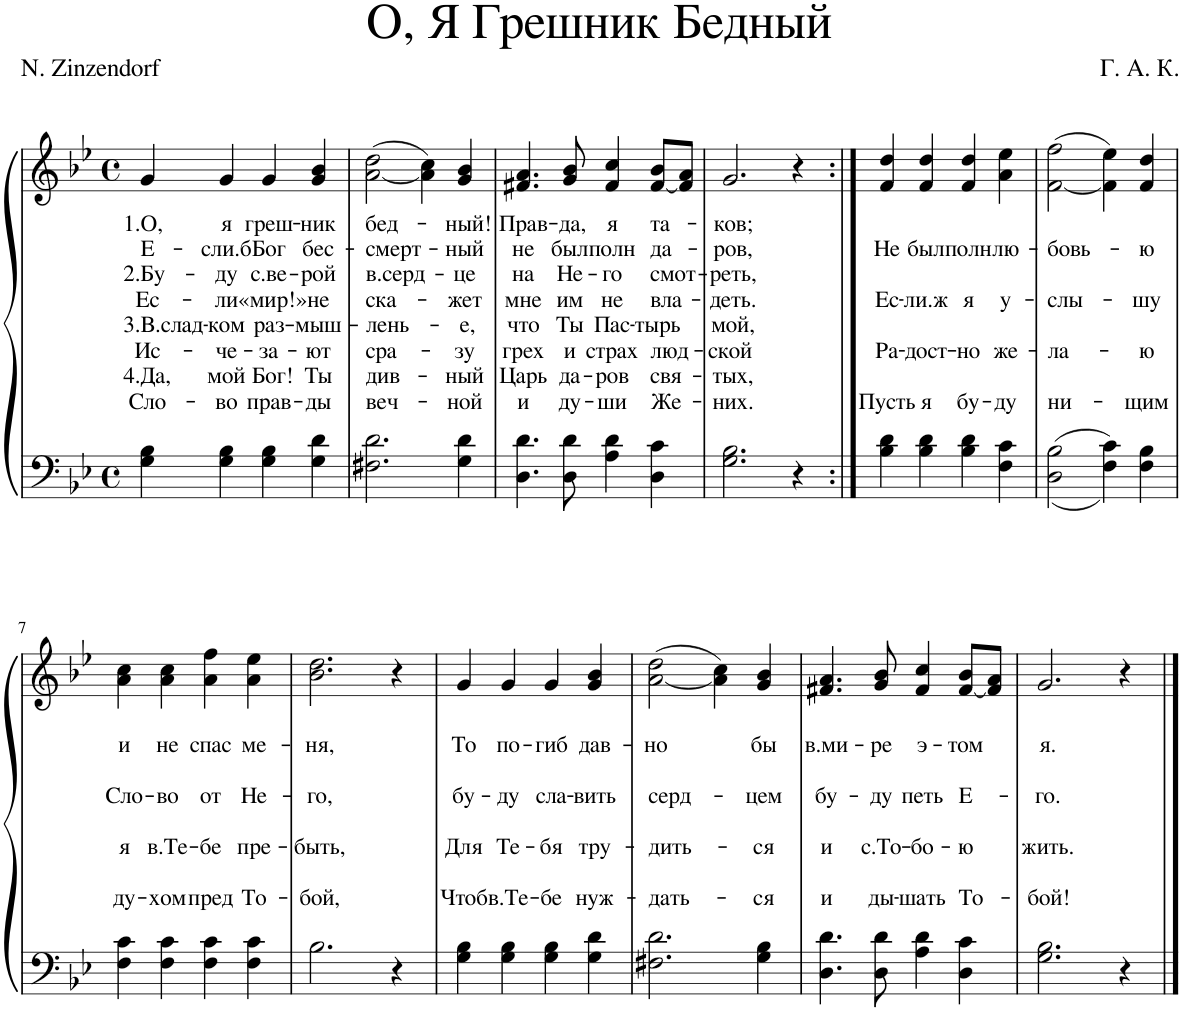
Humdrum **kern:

**kern	**kern	**text	**text	**text	**text	**text	**text	**text	**text
*part1	*part1	*part1	*part1	*part1	*part1	*part1	*part1	*part1	*part1
*staff2	*staff1	*staff1	*staff1	*staff1	*staff1	*staff1	*staff1	*staff1	*staff1
*I"Piano	*	*	*	*	*	*	*	*	*
*I'Pno.	*	*	*	*	*	*	*	*	*
*clefF4	*clefG2	*	*	*	*	*	*	*	*
*k[b-e-]	*k[b-e-]	*	*	*	*	*	*	*	*
*M4/4	*M4/4	*	*	*	*	*	*	*	*
*met(c)	*met(c)	*	*	*	*	*	*	*	*
=1	=1	=1	=1	=1	=1	=1	=1	=1	=1
!	!	!LO:LY:b	!LO:LY:b	!LO:LY:b	!LO:LY:b	!LO:LY:b	!LO:LY:b	!LO:LY:b	!LO:LY:b
4G\ 4B-\	4g/	1.О,	Е-	2.Бу-	Ес-	3.В.слад-	Ис-	4.Да,	Сло-
!	!	!LO:LY:b	!LO:LY:b	!LO:LY:b	!LO:LY:b	!LO:LY:b	!LO:LY:b	!LO:LY:b	!LO:LY:b
4G\ 4B-\	4g/	я	-сли.б	-ду	-ли	-ком	-че-	мой	-во
!	!	!LO:LY:b	!LO:LY:b	!LO:LY:b	!LO:LY:b	!LO:LY:b	!LO:LY:b	!LO:LY:b	!LO:LY:b
4G\ 4B-\	4g/	греш-	Бог	с.ве-	«мир!»	раз-	-за-	Бог!	прав-
!	!	!LO:LY:b	!LO:LY:b	!LO:LY:b	!LO:LY:b	!LO:LY:b	!LO:LY:b	!LO:LY:b	!LO:LY:b
4G\ 4d\	4g/ 4b-/	-ник	бес-	-рой	не	-мыш-	-ют	Ты	-ды
=2	=2	=2	=2	=2	=2	=2	=2	=2	=2
!	!	!LO:LY:b	!LO:LY:b	!LO:LY:b	!LO:LY:b	!LO:LY:b	!LO:LY:b	!LO:LY:b	!LO:LY:b
2.F#X\ 2.d\	(>[2a\ 2dd\	бед-	-смерт-	в.серд-	ска-	-лень-	сра-	див-	веч-
.	4a\] 4cc\)	.	.	.	.	.	.	.	.
!	!	!LO:LY:b	!LO:LY:b	!LO:LY:b	!LO:LY:b	!LO:LY:b	!LO:LY:b	!LO:LY:b	!LO:LY:b
4G\ 4d\	4g/ 4b-/	-ный!	-ный	-це	-жет	-е,	-зу	-ный	-ной
=3	=3	=3	=3	=3	=3	=3	=3	=3	=3
!	!	!LO:LY:b	!LO:LY:b	!LO:LY:b	!LO:LY:b	!LO:LY:b	!LO:LY:b	!LO:LY:b	!LO:LY:b
4.D\ 4.d\	4.f#X/ 4.a/	Прав-	не	на	мне	что	грех	Царь	и
!	!	!LO:LY:b	!LO:LY:b	!LO:LY:b	!LO:LY:b	!LO:LY:b	!LO:LY:b	!LO:LY:b	!LO:LY:b
8D\ 8d\	8g/ 8b-/	-да,	был	Не-	им	Ты	и	да-	ду-
!	!	!LO:LY:b	!LO:LY:b	!LO:LY:b	!LO:LY:b	!LO:LY:b	!LO:LY:b	!LO:LY:b	!LO:LY:b
4A\ 4d\	4f#/ 4cc/	я	полн	-го	не	Пас-	страх	-ров	-ши
!	!	!LO:LY:b	!LO:LY:b	!LO:LY:b	!LO:LY:b	!LO:LY:b	!LO:LY:b	!LO:LY:b	!LO:LY:b
4D\ 4c\	[8f#/ 8b-/L	та-	да-	смот-	вла-	-тырь	люд-	свя-	Же-
.	8f#/] 8a/J	.	.	.	.	.	.	.	.
=4	=4	=4	=4	=4	=4	=4	=4	=4	=4
!	!	!LO:LY:b	!LO:LY:b	!LO:LY:b	!LO:LY:b	!LO:LY:b	!LO:LY:b	!LO:LY:b	!LO:LY:b
2.G\ 2.B-\	2.g/	-ков;	-ров,	-реть,	-деть.	мой,	-ской	-тых,	-них.
4r	4r	.	.	.	.	.	.	.	.
=5:|!	=5:|!	=5:|!	=5:|!	=5:|!	=5:|!	=5:|!	=5:|!	=5:|!	=5:|!
!	!	!	!LO:LY:b	!	!LO:LY:b	!	!LO:LY:b	!	!LO:LY:b
4B-\ 4d\	4f/ 4dd/	.	Не	.	Ес-	.	Ра-	.	Пусть
!	!	!	!LO:LY:b	!	!LO:LY:b	!	!LO:LY:b	!	!LO:LY:b
4B-\ 4d\	4f/ 4dd/	.	был	.	-ли.ж	.	-дост-	.	я
!	!	!	!LO:LY:b	!	!LO:LY:b	!	!LO:LY:b	!	!LO:LY:b
4B-\ 4d\	4f/ 4dd/	.	полн	.	я	.	-но	.	бу-
!	!	!	!LO:LY:b	!	!LO:LY:b	!	!LO:LY:b	!	!LO:LY:b
4F\ 4c\	4a\ 4ee-\	.	лю-	.	у-	.	же-	.	-ду
=6	=6	=6	=6	=6	=6	=6	=6	=6	=6
!	!	!	!LO:LY:b	!	!LO:LY:b	!	!LO:LY:b	!	!LO:LY:b
2D\ 2B-\	(>[2f\ 2ff\	.	-бовь-	.	-слы-	.	-ла-	.	ни-
4F\ 4c\	4f\] 4ee-\)	.	.	.	.	.	.	.	.
!	!	!	!LO:LY:b	!	!LO:LY:b	!	!LO:LY:b	!	!LO:LY:b
4F\ 4B-\	4f/ 4dd/	.	-ю	.	-шу	.	-ю	.	-щим
!!LO:LB:g=z
=7	=7	=7	=7	=7	=7	=7	=7	=7	=7
!	!	!	!LO:LY:b	!	!LO:LY:b	!	!LO:LY:b	!	!LO:LY:b
4F\ 4c\	4a\ 4cc\	.	и	.	Сло-	.	я	.	ду-
!	!	!	!LO:LY:b	!	!LO:LY:b	!	!LO:LY:b	!	!LO:LY:b
4F\ 4c\	4a\ 4cc\	.	не	.	-во	.	в.Те-	.	-хом
!	!	!	!LO:LY:b	!	!LO:LY:b	!	!LO:LY:b	!	!LO:LY:b
4F\ 4c\	4a\ 4ff\	.	спас	.	от	.	-бе	.	пред
!	!	!	!LO:LY:b	!	!LO:LY:b	!	!LO:LY:b	!	!LO:LY:b
4F\ 4c\	4a\ 4ee-\	.	ме-	.	Не-	.	пре-	.	То-
=8	=8	=8	=8	=8	=8	=8	=8	=8	=8
!	!	!	!LO:LY:b	!	!LO:LY:b	!	!LO:LY:b	!	!LO:LY:b
2.B-\	2.b-\ 2.dd\	.	-ня,	.	-го,	.	-быть,	.	-бой,
4r	4r	.	.	.	.	.	.	.	.
=9	=9	=9	=9	=9	=9	=9	=9	=9	=9
!	!	!	!LO:LY:b	!	!LO:LY:b	!	!LO:LY:b	!	!LO:LY:b
4G\ 4B-\	4g/	.	То	.	бу-	.	Для	.	Чтоб
!	!	!	!LO:LY:b	!	!LO:LY:b	!	!LO:LY:b	!	!LO:LY:b
4G\ 4B-\	4g/	.	по-	.	-ду	.	Те-	.	в.Те-
!	!	!	!LO:LY:b	!	!LO:LY:b	!	!LO:LY:b	!	!LO:LY:b
4G\ 4B-\	4g/	.	-гиб	.	сла-	.	-бя	.	-бе
!	!	!	!LO:LY:b	!	!LO:LY:b	!	!LO:LY:b	!	!LO:LY:b
4G\ 4d\	4g/ 4b-/	.	дав-	.	-вить	.	тру-	.	нуж-
=10	=10	=10	=10	=10	=10	=10	=10	=10	=10
!	!	!	!LO:LY:b	!	!LO:LY:b	!	!LO:LY:b	!	!LO:LY:b
2.F#X\ 2.d\	(>[2a\ 2dd\	.	-но	.	серд-	.	-дить-	.	-дать-
.	4a\] 4cc\)	.	.	.	.	.	.	.	.
!	!	!	!LO:LY:b	!	!LO:LY:b	!	!LO:LY:b	!	!LO:LY:b
4G\ 4B-\	4g/ 4b-/	.	бы	.	-цем	.	-ся	.	-ся
=11	=11	=11	=11	=11	=11	=11	=11	=11	=11
!	!	!	!LO:LY:b	!	!LO:LY:b	!	!LO:LY:b	!	!LO:LY:b
4.D\ 4.d\	4.f#X/ 4.a/	.	в.ми-	.	бу-	.	и	.	и
!	!	!	!LO:LY:b	!	!LO:LY:b	!	!LO:LY:b	!	!LO:LY:b
8D\ 8d\	8g/ 8b-/	.	-ре	.	-ду	.	с.То-	.	ды-
!	!	!	!LO:LY:b	!	!LO:LY:b	!	!LO:LY:b	!	!LO:LY:b
4A\ 4d\	4f#/ 4cc/	.	э-	.	петь	.	-бо-	.	-шать
!	!	!	!LO:LY:b	!	!LO:LY:b	!	!LO:LY:b	!	!LO:LY:b
4D\ 4c\	[8f#/ 8b-/L	.	-том	.	Е-	.	-ю	.	То-
.	8f#/] 8a/J	.	.	.	.	.	.	.	.
=12	=12	=12	=12	=12	=12	=12	=12	=12	=12
!	!	!	!LO:LY:b	!	!LO:LY:b	!	!LO:LY:b	!	!LO:LY:b
2.G\ 2.B-\	2.g/	.	я.	.	-го.	.	жить.	.	-бой!
4r	4r	.	.	.	.	.	.	.	.
==	==	==	==	==	==	==	==	==	==
*-	*-	*-	*-	*-	*-	*-	*-	*-	*-
